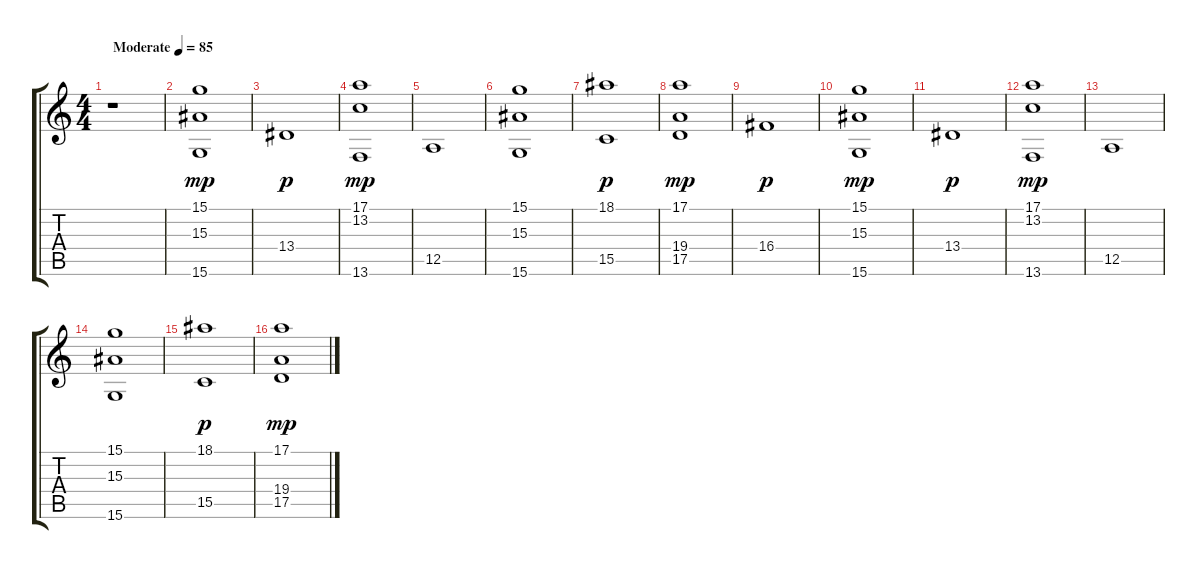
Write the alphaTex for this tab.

\track "" {instrument synthstrings1}
\staff {score tabs}
\tuning (E4 B3 G3 D3 A2 E2) {hide}
\ts (4 4)
\tempo (85 "Moderate")
\clef g2
\ks c
r.1{dy mp instrument synthstrings1} |
(15.1 15.3 15.6).1 |
13.4.1{dy p} |
(17.1 13.2 13.6).1{dy mp} |
12.5.1 |
(15.1 15.3 15.6).1 |
(18.1 15.5).1{dy p} |
(17.1 19.4 17.5).1{dy mp} |
16.4.1{dy p} |
(15.1 15.3 15.6).1{dy mp} |
13.4.1{dy p} |
(17.1 13.2 13.6).1{dy mp} |
12.5.1 |
(15.1 15.3 15.6).1 |
(18.1 15.5).1{dy p} |
(17.1 19.4 17.5).1{dy mp}
